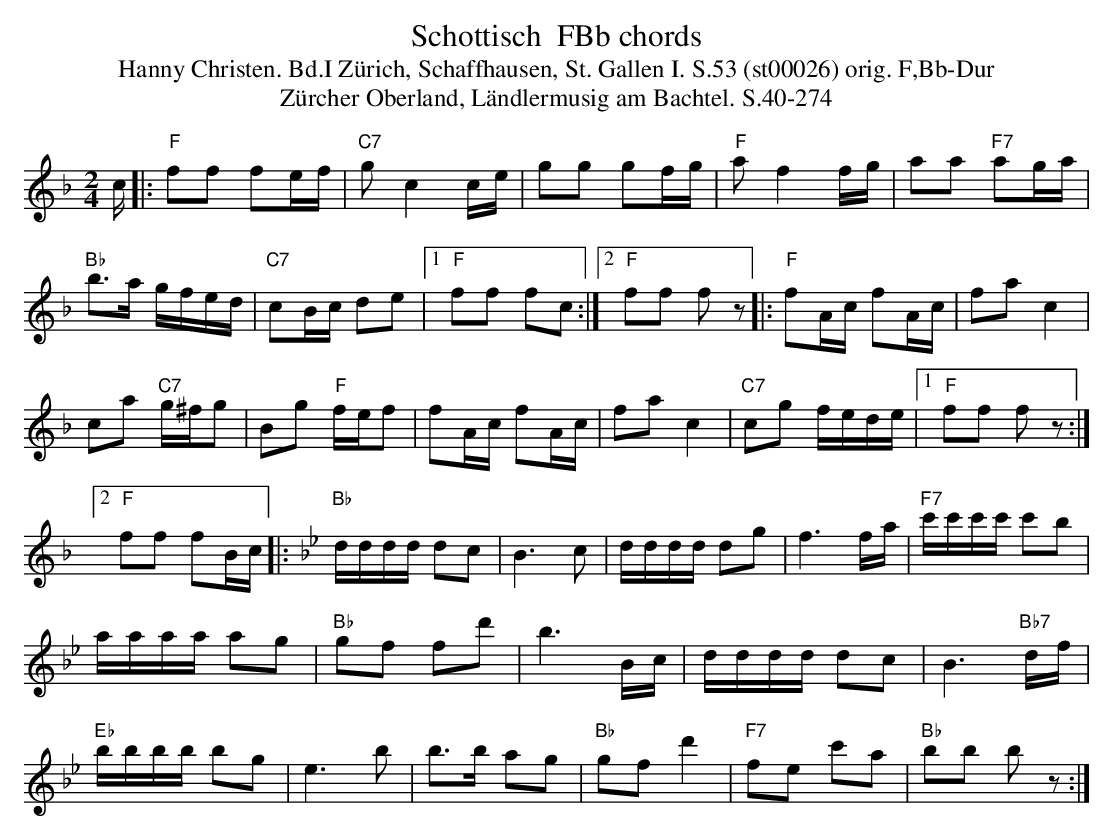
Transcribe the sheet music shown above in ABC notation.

X:1
T: Schottisch  FBb chords
T:Hanny Christen. Bd.I Zürich, Schaffhausen, St. Gallen I. S.53 (st00026) orig. F,Bb-Dur
T: Z\"urcher Oberland, L\"andlermusig am Bachtel. S.40-274
M:2/4
L:1/16
K:F %%MIDI gchordon
c |: "F"f2f2 f2ef | "C7"g2c4ce | g2g2 g2fg | "F"a2f4 fg | a2a2 "F7"a2ga |
"Bb"b3a gfed | "C7"c2Bc d2e2 |1 "F"f2f2 f2c2 :|2 "F"f2f2 f2z2 |: "F"f2Ac f2Ac | f2a2c4 |
c2a2 "C7"g^fg2 | B2g2 "F"fef2 | f2Ac f2Ac | f2a2c4 | "C7"c2g2 fede |1 "F"f2f2 f2z2 :|2
"F"f2f2 f2Bc |: [K:Bb] "Bb"dddd d2c2 | B6c2 | dddd d2g2 | f6fa | "F7"c'c'c'c' c'2b2 |
aaaa a2g2 | "Bb"g2f2 f2d'2 | b6Bc | dddd d2c2 | B6"Bb7"df |
"Eb"bbbb b2g2 | e6b2 | b3b a2g2 | "Bb"g2f2d'4 | "F7"f2e2 c'2a2 | "Bb"b2b2 b2z2 :|
